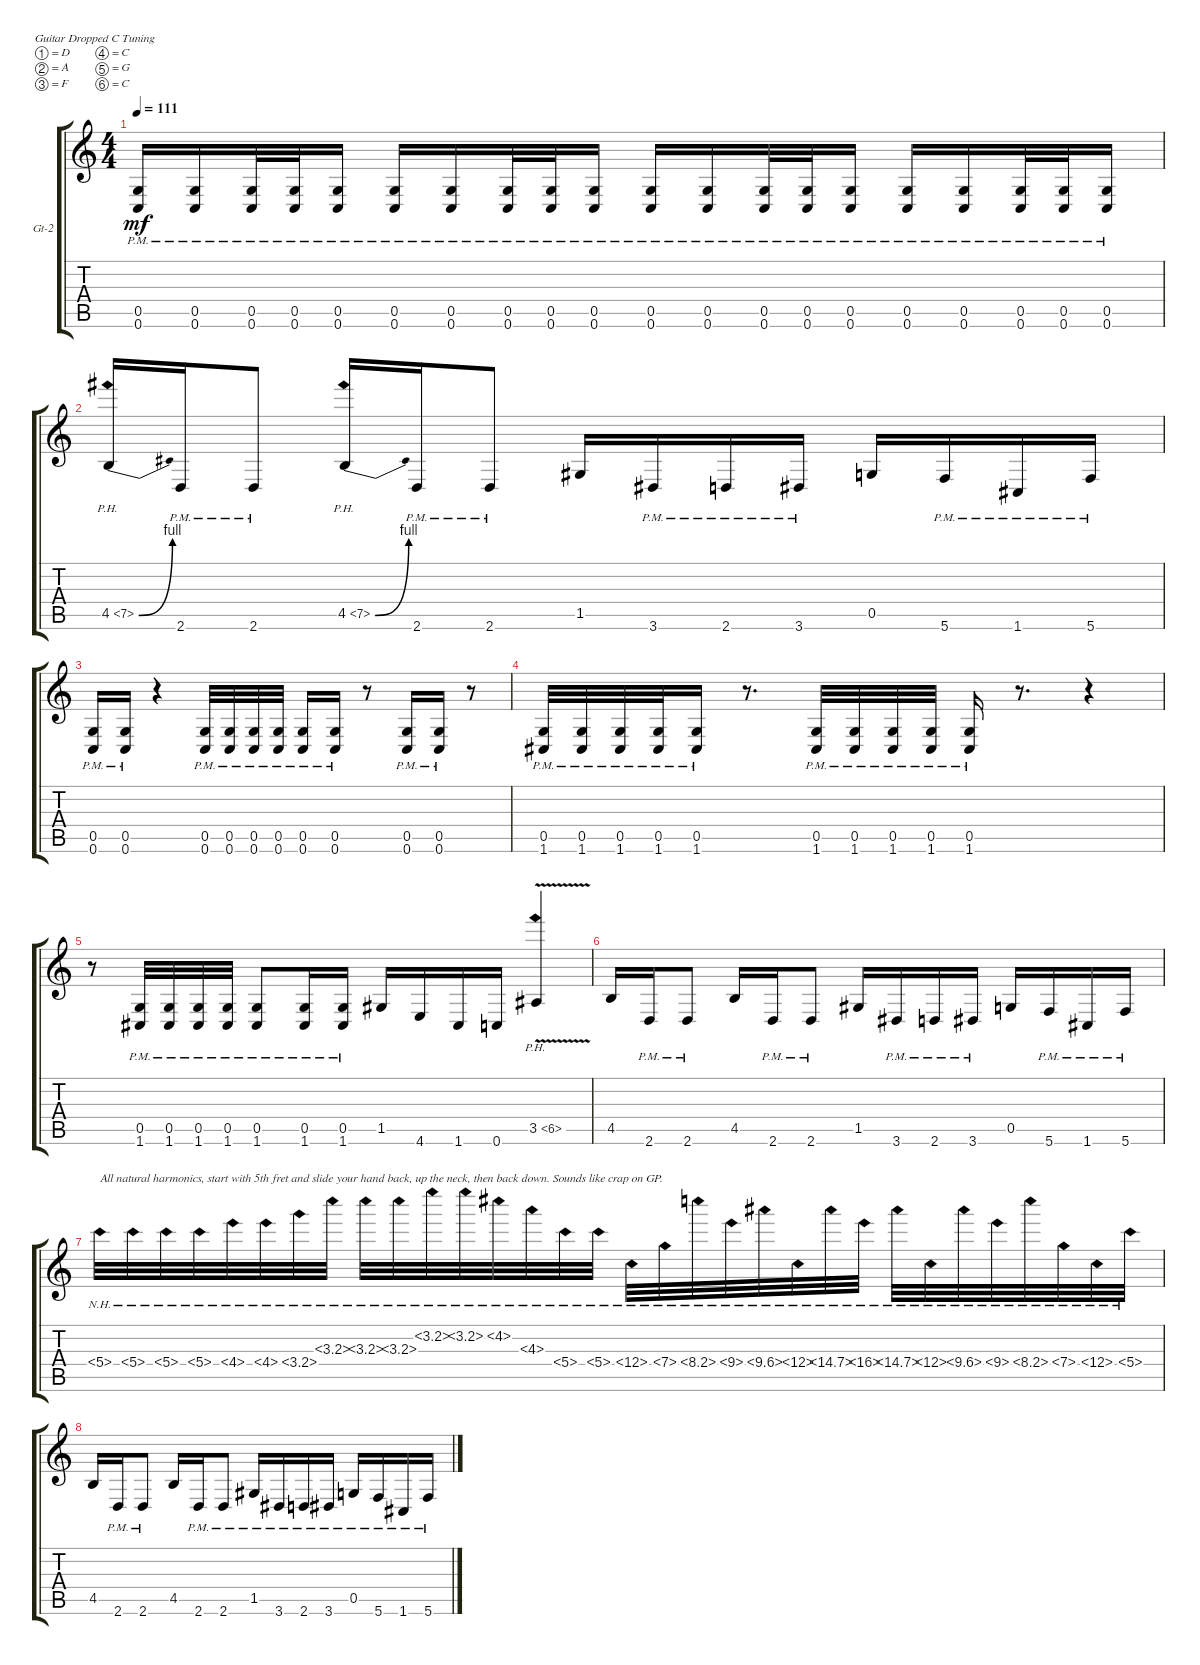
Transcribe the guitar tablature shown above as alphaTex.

\defaultSystemsLayout 4
\bracketExtendMode groupsimilarinstruments
\firstSystemTrackNameOrientation horizontal
\otherSystemsTrackNameOrientation horizontal
\track ("Guitar 2" "Gt-2") {instrument distortionguitar}
\staff {score tabs}
\tuning (D4 A3 F3 C3 G2 C2)
\ts (4 4)
\tempo 111
\clef g2
\ks c
(0.6{pm} 0.5{pm}).16{dy mf} (0.6{pm} 0.5{pm}).16 (0.6{pm} 0.5).32 (0.6{pm} 0.5).32 (0.6{pm} 0.5).16 (0.6{pm} 0.5).16 (0.6{pm} 0.5).16 (0.6{pm} 0.5{pm}).32 (0.6{pm} 0.5{pm}).32 (0.6{pm} 0.5{pm}).16 (0.6{pm} 0.5{pm}).16 (0.6{pm} 0.5{pm}).16 (0.6{pm} 0.5).32 (0.6{pm} 0.5).32 (0.6{pm} 0.5).16 (0.6{pm} 0.5).16 (0.6{pm} 0.5).16 (0.6{pm} 0.5{pm}).32 (0.6{pm} 0.5{pm}).32 (0.6{pm} 0.5{pm}).16 |
4.5{be (bend 0 0 15 4) ph 3}.16 2.6{pm}.16 2.6{pm}.8 4.5{be (bend 0 0 15 4) ph 3}.16 2.6{pm}.16 2.6{pm}.8 1.5.16 3.6{pm}.16 2.6{pm}.16 3.6{pm}.16 0.5.16 5.6{pm}.16 1.6{pm}.16 5.6{pm}.16 |
(0.6{pm} 0.5{pm}).16 (0.6{pm} 0.5{pm}).16 r.4 (0.6{pm} 0.5{pm}).32 (0.6{pm} 0.5{pm}).32 (0.6{pm} 0.5{pm}).32 (0.6{pm} 0.5{pm}).32 (0.6{pm} 0.5{pm}).16 (0.6{pm} 0.5{pm}).16 r.8 (0.6{pm} 0.5{pm}).16 (0.6{pm} 0.5{pm}).16 r.8 |
(1.6{pm} 0.5{pm}).32 (1.6{pm} 0.5{pm}).32 (1.6{pm} 0.5{pm}).32 (1.6{pm} 0.5{pm}).32 (1.6{pm} 0.5{pm}).16 r.8{d} (1.6{pm} 0.5{pm}).32 (1.6{pm} 0.5{pm}).32 (1.6{pm} 0.5{pm}).32 (1.6{pm} 0.5{pm}).32 (1.6{pm} 0.5{pm}).16 r.8{d} r.4 |
r.8 (1.6{pm} 0.5{pm}).32 (1.6{pm} 0.5{pm}).32 (1.6{pm} 0.5{pm}).32 (1.6{pm} 0.5{pm}).32 (1.6{pm} 0.5{pm}).8 (1.6{pm} 0.5{pm}).16 (1.6{pm} 0.5{pm}).16 1.5.16 4.6.16 1.6.16 0.6.16 3.5{ph 3 v}.4 |
4.5.16 2.6{pm}.16 2.6{pm}.8 4.5.16 2.6{pm}.16 2.6{pm}.8 1.5.16 3.6{pm}.16 2.6{pm}.16 3.6{pm}.16 0.5.16 5.6{pm}.16 1.6{pm}.16 5.6{pm}.16 |
5.4{nh}.32{txt "All natural harmonics, start with 5th fret and slide your hand back, up the neck, then back down. Sounds like crap on GP."} 5.4{nh}.32 5.4{nh}.32 5.4{nh}.32 4.4{nh}.32 4.4{nh}.32 3.4{nh}.32 3.3{nh}.32 3.3{nh}.32 3.3{nh}.32 3.2{nh}.32 3.2{nh}.32 4.2{nh}.32 4.3{nh}.32 5.4{nh}.32 5.4{nh}.32 6.4{nh}.32 7.4{nh}.32 8.4{nh}.32 9.4{nh}.32 10.4{nh}.32 12.4{nh}.32 15.4{nh}.32 16.4{nh}.32 15.4{nh}.32 12.4{nh}.32 10.4{nh}.32 9.4{nh}.32 8.4{nh}.32 7.4{nh}.32 6.4{nh}.32 5.4{nh}.32 |
4.5.16 2.6{pm}.16 2.6{pm}.8 4.5.16 2.6{pm}.16 2.6{pm}.8 1.5{pm}.16 3.6{pm}.16 2.6{pm}.16 3.6{pm}.16 0.5{pm}.16 5.6{pm}.16 1.6{pm}.16 5.6{pm}.16
